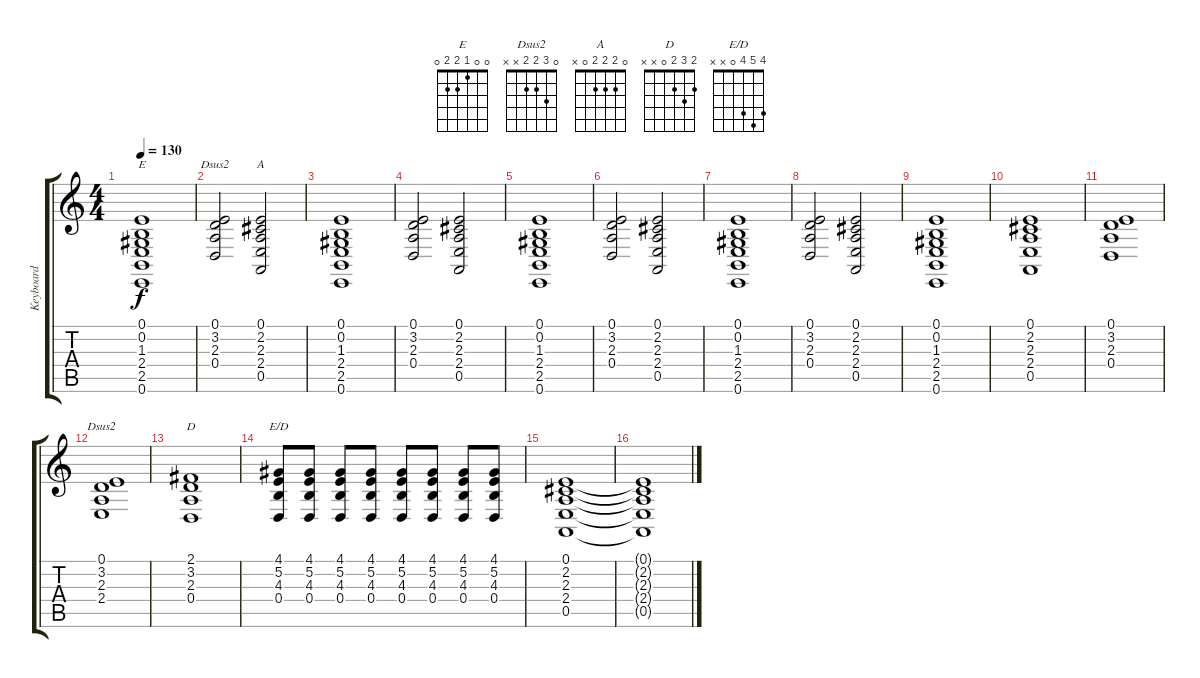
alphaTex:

\track ("Keyboard" "Keyboard") {instrument electricpiano2}
\staff {score tabs}
\tuning (E4 B3 G3 D3 A2 E2) {hide}
\chord ("E" 0 0 1 2 2 0)
\chord ("Dsus2" 0 3 2 0 x x)
\chord ("A" 0 2 2 2 0 x)
\chord ("Dsus2" 0 3 2 2 x x)
\chord ("D" 2 3 2 0 x x)
\chord ("E/D" 4 5 4 0 x x)
\ts (4 4)
\tempo 130
\clef g2
\ks c
(0.1 0.2 1.3 2.4 2.5 0.6).1{ch "E" dy f} |
(0.1 3.2 2.3 0.4).2{ch "Dsus2"} (0.1 2.2 2.3 2.4 0.5).2{ch "A"} |
(0.1 0.2 1.3 2.4 2.5 0.6).1 |
(0.1 3.2 2.3 0.4).2 (0.1 2.2 2.3 2.4 0.5).2 |
(0.1 0.2 1.3 2.4 2.5 0.6).1 |
(0.1 3.2 2.3 0.4).2 (0.1 2.2 2.3 2.4 0.5).2 |
(0.1 0.2 1.3 2.4 2.5 0.6).1 |
(0.1 3.2 2.3 0.4).2 (0.1 2.2 2.3 2.4 0.5).2 |
(0.1 0.2 1.3 2.4 2.5 0.6).1 |
(0.1 2.2 2.3 2.4 0.5).1 |
(0.1 3.2 2.3 0.4).1 |
(0.1 3.2 2.3 2.4).1{ch "Dsus2"} |
(2.1 3.2 2.3 0.4).1{ch "D"} |
(4.1 5.2 4.3 0.4).8{ch "E/D"} (4.1 5.2 4.3 0.4).8 (4.1 5.2 4.3 0.4).8 (4.1 5.2 4.3 0.4).8 (4.1 5.2 4.3 0.4).8 (4.1 5.2 4.3 0.4).8 (4.1 5.2 4.3 0.4).8 (4.1 5.2 4.3 0.4).8 |
(0.1 2.2 2.3 2.4 0.5).1 |
(0.1{t} 2.2{t} 2.3{t} 2.4{t} 0.5{t}).1
